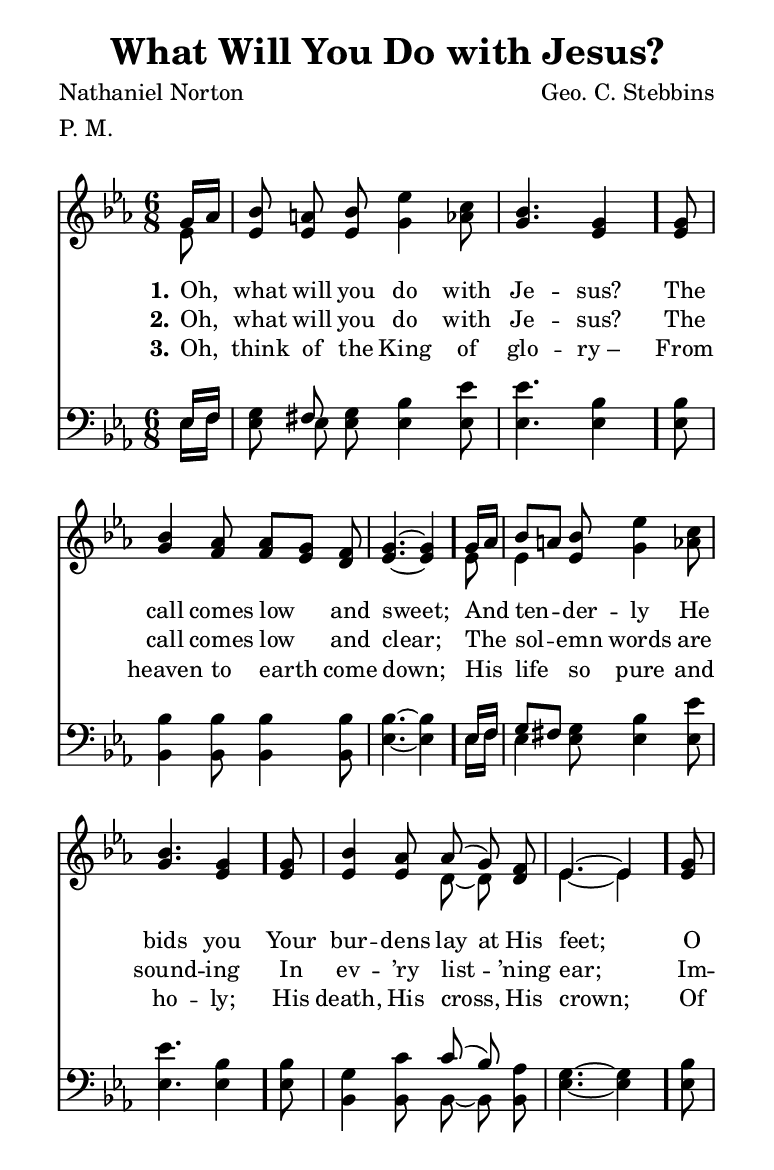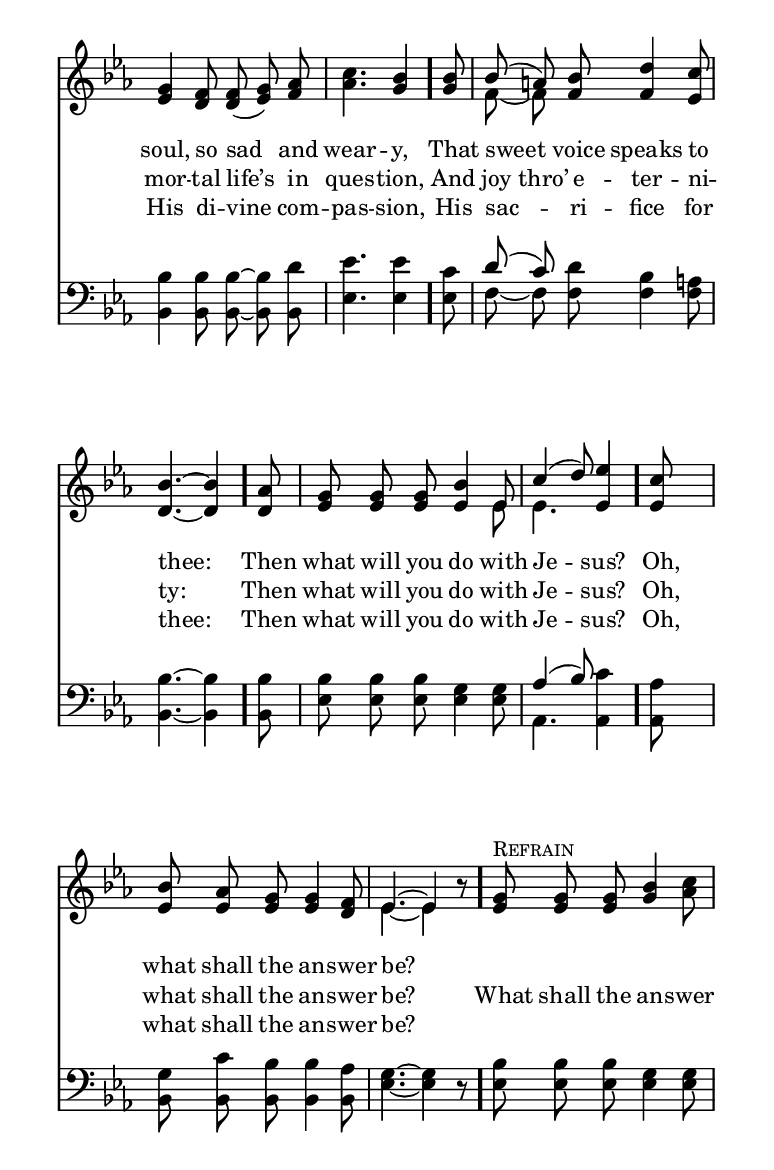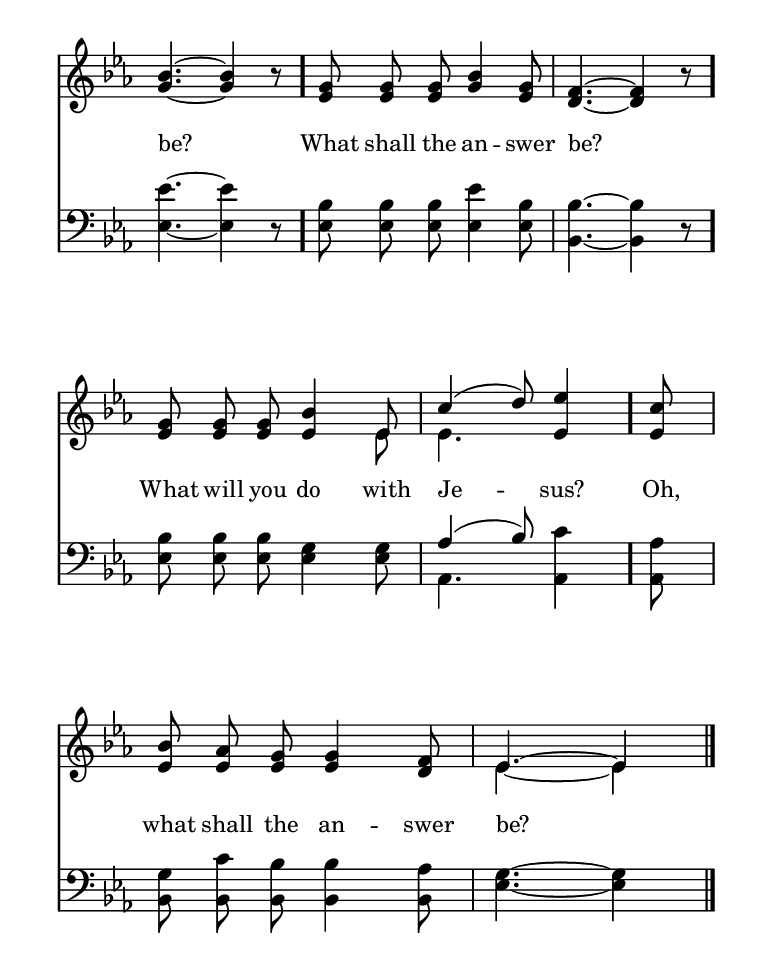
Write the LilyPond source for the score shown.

\include "common/global.ily"
\paper {
  \include "common/paper.ily"
  ragged-last-bottom = ##t
  systems-per-page = #(cond (is-eogsized 4) (#t #f))
  system-count = #(cond (is-eogsized 6) (#t #f))
}

\header{
  %gospel
  hymnnumber = "134"
  title = "What Will You Do with Jesus?"
  tunename = ""
  meter = "P. M."
  poet = "Nathaniel Norton"
  composer = "Geo. C. Stebbins"
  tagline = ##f
}

% for fermata in MIDI
ta = { \tempo 4=80 }
tb = { \tempo 4=40 }

global = {
  \include "common/overrides.ily"
  \override Staff.TimeSignature.style = #'numbered
  \time 6/8
  \override Score.MetronomeMark.transparent = ##t % hide all fermata changes too
  \ta
  \key ees \major
  \partial 8
  \autoBeamOff
}

notesSoprano = {
\global
\relative c'' {

  g16[ aes] | bes8 a bes ees4 c8 | bes4. g4
  g8 | bes4 aes8 aes[ g] f | g4. ~ g4
  g16[ aes] | bes8[ a] bes ees4 c8 | bes4. g4
  g8 | bes4 aes8 aes( g) f | ees4. ~ ees4
  g8 | g4 f8 f( g) aes | c4. bes4
  bes8 | bes( a) bes d4 c8 | bes4. ~ bes4
  aes8 | g g g bes4 ees,8 | c'4( d8) \tb ees4 \ta
  c8 | bes aes g g4 f8 | ees4. ~ ees4 r8 |

  << s^\markup { \small \caps "Refrain" }
  { g8 g g bes4 c8 | bes4. ~ bes4 r8 } >>
  g8 g g bes4 g8 | f4. ~ f4 r8 |
  g g g bes4 ees,8 | c'4( d8) \tb ees4 \ta
  c8 | bes aes g g4 f8 | ees4. ~ ees4

  \bar "|."

}
}

notesAlto = {
\global
\relative e' {

  ees8 | ees ees ees g4 aes8 | g4. ees4
  ees8 | g4 f8 f[ ees] d | ees4. ~ ees4
  ees8 | ees4 ees8 g4 aes8 | g4. ees4
  ees8 | ees4 ees8 d ~ d d | ees4. ~ ees4
  ees8 | ees4 d8 d( ees) f | aes4. g4
  g8 | f ~ f f f4 ees8 | d4. ~ d4
  d8 | ees ees ees ees4 ees8 | ees4. ees4
  ees8 | ees ees ees ees4 d8 | ees4. ~ ees4 r8 |

  ees8 ees ees g4 aes8 | g4. ~ g4 r8 |
  ees8 ees ees g4 ees8 | d4. ~ d4 r8 |
  ees ees ees ees4 ees8 | ees4. ees4
  ees8 | ees ees ees ees4 d8 | ees4. ~ ees4

}
}

notesTenor = {
\global
\relative a {

  ees16[ f] | g8 fis g bes4 ees8 | ees4. bes4
  bes8 | bes4 bes8 bes4 bes8 | bes4. ~ bes4
  ees,16[ f] | g8[ fis] g bes4 ees8 | ees4. bes4
  bes8 | g4 c8 c( bes) aes | g4. ~ g4
  bes8 | bes4 bes8 bes ~ bes d | ees4. ees4
  c8 | d( c) d bes4 a8 | bes4. ~ bes4
  bes8 | bes bes bes g4 g8 | aes4( bes8) c4
  aes8 | g c bes bes4 aes8 | g4. ~ g4 r8 |

  bes8 bes bes g4 g8 | ees'4. ~ ees4 r8 |
  bes8 bes bes ees4 bes8 | bes4. ~ bes4 r8 |
  bes bes bes g4 g8 | aes4( bes8) c4
  aes8 | g c bes bes4 aes8 | g4. ~ g4

}
}

notesBass = {
\global
\relative f {

  ees16[ f] | ees8 ees ees ees4 ees8 | ees4. ees4
  ees8 | bes4 bes8 bes4 bes8 | ees4. ~ ees4
  ees16[ f] | ees4 ees8 ees4 ees8 | ees4. ees4
  ees8 | bes4 bes8 bes ~ bes bes | ees4. ~ ees4
  ees8 | bes4 bes8 bes ~ bes bes | ees4. ees4
  ees8 | f ~ f f f4 f8 | bes,4. ~ bes4
  bes8 | ees ees ees ees4 ees8 | aes,4. aes4
  aes8 | bes bes bes bes4 bes8 | ees4. ~ ees4 r8 |

  ees8 ees ees ees4 ees8 | ees4. ~ ees4 r8 |
  ees8 ees ees ees4 ees8 | bes4. ~ bes4 r8 |
  ees ees ees ees4 ees8 | aes,4. aes4
  aes8 | bes bes bes bes4 bes8 | ees4. ~ ees4

}
}

Refrain = \lyricmode {

What shall the an -- swer be? \bar "."
What shall the an -- swer be? \bar "." \eogbreak
What will you do with Je -- sus? \bar "."
Oh, what shall the an -- swer be? \bar "." \eogbreak

}

wordsA = \lyricmode {
\set stanza = "1."

Oh, what will you do with Je -- sus? \bar "."
The call comes low and sweet; \bar "." \eogbreak
And ten -- der -- ly He bids you \bar "."
Your bur -- dens { \mon } lay at { \moff } His feet; \bar "." \eogbreak
O soul, so sad and wear -- y, \bar "."
That sweet voice speaks to thee: \bar "." \eogbreak
Then what will you do with Je -- sus? \bar "."
Oh, what shall the an -- swer be? \bar "." \eogbreak

}

wordsB = \lyricmode {
\set stanza = "2."

Oh, what will you do with Je -- sus?
The call comes low and clear;
The sol -- emn words are sound -- ing
In ev -- ’ry list -- ’ning ear;
Im -- mor -- tal life’s in ques -- tion,
And { \mon } joy thro’ { \moff } e -- ter -- ni -- ty:
Then what will you do with Je -- sus?
Oh, what shall the an -- swer be?

\Refrain

}

wordsC = \lyricmode {
\set stanza = "3."

Oh, think of the King of glo -- ry_–
From heaven to earth come down;
His life so pure and ho -- ly;
His death, His cross, His crown;
Of His di -- vine com -- pas -- sion,
His sac -- ri -- fice for thee:
Then what will you do with Je -- sus?
Oh, what shall the an -- swer be?

}

\score {
  \context ChoirStaff <<
    \context Staff = upper <<
      \set Staff.autoBeaming = ##f
      \set ChoirStaff.systemStartDelimiter = #'SystemStartBar
      \set ChoirStaff.printPartCombineTexts = ##f
      \partcombine #'(2 . 11) \notesSoprano \notesAlto
      \context NullVoice = sopranos { \voiceOne << \notesSoprano >> }
      \context Lyrics = one   \lyricsto sopranos \wordsA
      \context Lyrics = two   \lyricsto sopranos \wordsB
      \context Lyrics = three \lyricsto sopranos \wordsC
    >>
    \context Staff = men <<
      \set Staff.autoBeaming = ##f
      \clef bass
      \set ChoirStaff.printPartCombineTexts = ##f
      \partcombine #'(2 . 11) \notesTenor \notesBass
    >>
  >>
  \layout {
    \include "common/layout.ily"
  }
  #(cond ((ly:get-option 'eog-midi-permitted) #{ \midi{
    \include "common/midi.ily"
  } #}))
}

\version "2.19.49"  % necessary for upgrading to future LilyPond versions.

% vi:set et ts=2 sw=2 ai nocindent syntax=lilypond:
